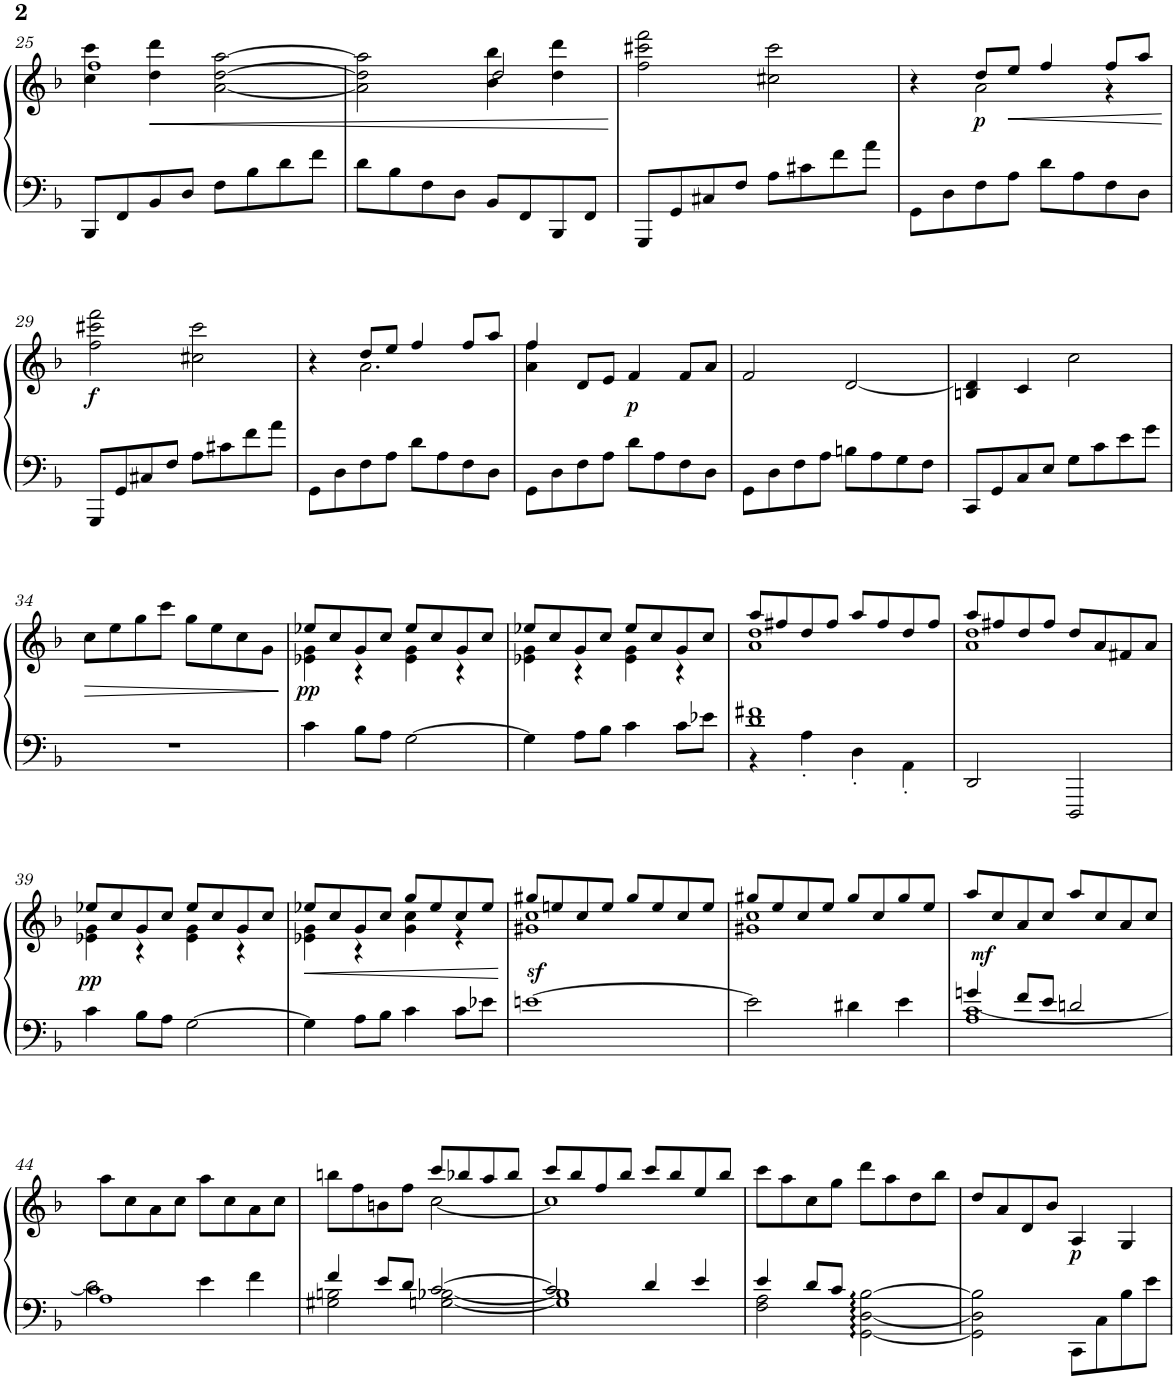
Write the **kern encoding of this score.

**kern	**kern	**dynam
*part1	*part1	*part1
*staff2	*staff1	*staff1/2
*I"Piano	*	*
*I'Pno.	*	*
!!LO:PB:g=z
*clefF4	*clefG2	*
*k[b-]	*k[b-]	*
*M4/4	*M4/4	*
*met(c)	*met(c)	*
=25	=25	=25
*	*^	*
8BBB-/L	1ff	4cc\ 4ccc\	.
8FF/	.	.	.
!	!	!	!LO:HP:b
8BB-/	.	4dd\ 4ddd\	<
8D/J	.	.	.
8F\L	.	[2a\ [>2dd\ [>2aa\	.
8B-\	.	.	.
8d\	.	.	.
8f\J	.	.	.
=26	=26	=26	=26
8d\L	2a\] 2dd\] 2aa\]	2ryy	.
8B-\	.	.	.
8F\	.	.	.
8D\J	.	.	.
8BB-/L	2dd/	4b-\ 4bb-\	.
8FF/	.	.	.
8BBB-/	.	4dd\ 4ddd\	.
8FF/J	.	.	.
*	*v	*v	*
.	.	[
=27	=27	=27
8GGG/L	2ff\ 2ccc#X\ 2fff\	.
8GG/	.	.
8C#X/	.	.
8F/J	.	.
8A\L	2cc#X\ 2ccc#\	.
8c#X\	.	.
8f\	.	.
8a\J	.	.
=28	=28	=28
*	*^	*
8GG\L	4r	4ryy	.
8D\	.	.	.
!	!	!	!LO:DY:b
8F\	8dd/L	2a\	p
!	!	!	!LO:HP:b
8A\J	8ee/J	.	<
8d\L	4ff/	.	.
8A\	.	.	.
8F\	8ff/L	4r	.
8D\J	8aa/J	.	.
*	*v	*v	*
.	.	[
!!LO:LB:g=z
=29	=29	=29
!	!	!LO:DY:b
8GGG/L	2ff\ 2ccc#X\ 2fff\	f
8GG/	.	.
8C#X/	.	.
8F/J	.	.
8A\L	2cc#X\ 2ccc#\	.
8c#X\	.	.
8f\	.	.
8a\J	.	.
=30	=30	=30
*	*^	*
8GG\L	4r	4ryy	.
8D\	.	.	.
8F\	8dd/L	2.a\	.
8A\J	8ee/J	.	.
8d\L	4ff/	.	.
8A\	.	.	.
8F\	8ff/L	.	.
8D\J	8aa/J	.	.
=31	=31	=31	=31
8GG\L	4ff/	4a\ 4ff\	.
8D\	.	.	.
8F\	8d/L	4ryy	.
8A\J	8e/J	.	.
!	!	!	!LO:DY:b
8d\L	4f/	2ryy	p
8A\	.	.	.
8F\	8f/L	.	.
8D\J	8a/J	.	.
*	*v	*v	*
=32	=32	=32
8GG\L	2f/	.
8D\	.	.
8F\	.	.
8A\J	.	.
8Bn\L	[2d/	.
8A\	.	.
8G\	.	.
8F\J	.	.
=33	=33	=33
8CC/L	4Bn/ 4d/]	.
8GG/	.	.
8C/	4c/	.
8E/J	.	.
8G\L	2cc\	.
8c\	.	.
8e\	.	.
8g\J	.	.
!!LO:LB:g=z
=34	=34	=34
!	!	!LO:HP:b
1r	8cc\L	>
.	8ee\	.
.	8gg\	.
.	8ccc\J	.
.	8gg\L	.
.	8ee\	.
.	8cc\	.
.	8g\J	.
.	.	]
=35	=35	=35
*	*^	*
!	!	!	!LO:DY:b
4c\	8ee-X/L	4e-X\ 4g\	pp
.	8cc/	.	.
8B-\L	8g/	4r	.
8A\J	8cc/J	.	.
[2G\	8ee-/L	4e-\ 4g\	.
.	8cc/	.	.
.	8g/	4r	.
.	8cc/J	.	.
=36	=36	=36	=36
4G\]	8ee-X/L	4e-X\ 4g\	.
.	8cc/	.	.
8A\L	8g/	4r	.
8B-\J	8cc/J	.	.
4c\	8ee-/L	4e-\ 4g\	.
.	8cc/	.	.
8c\L	8g/	4r	.
8e-X\J	8cc/J	.	.
=37	=37	=37	=37
*^	*	*	*
*	*^	*	*	*
1f#X	1d	4r	8aa/L	1a 1dd	.
.	.	.	8ff#X/	.	.
.	.	4A'\	8dd/	.	.
.	.	.	8ff#/J	.	.
.	.	4D'\	8aa/L	.	.
.	.	.	8ff#/	.	.
.	.	4AA'\	8dd/	.	.
.	.	.	8ff#/J	.	.
*v	*v	*v	*	*	*
=38	=38	=38	=38
2DD/	8aa/L	1a 1dd	.
.	8ff#X/	.	.
.	8dd/	.	.
.	8ff#/J	.	.
2DDD/	8dd/L	.	.
.	8a/	.	.
.	8f#X/	.	.
.	8a/J	.	.
!!LO:LB:g=z	!!
=39	=39	=39	=39
!	!	!	!LO:DY:b
4c\	8ee-X/L	4e-X\ 4g\	pp
.	8cc/	.	.
8B-\L	8g/	4r	.
8A\J	8cc/J	.	.
[2G\	8ee-/L	4e-\ 4g\	.
.	8cc/	.	.
.	8g/	4r	.
.	8cc/J	.	.
=40	=40	=40	=40
4G\]	8ee-X/L	4e-X\ 4g\	.
.	8cc/	.	.
8A\L	8g/	4r	.
8B-\J	8cc/J	.	.
4c\	8gg/L	4g\ 4cc\	.
.	8ee-/	.	.
8c\L	8cc/	4r	.
8e-X\J	8ee-/J	.	.
=41	=41	=41	=41
[1enz>	8gg#X/L	1g#X 1cc	.
.	8een/	.	.
.	8cc/	.	.
.	8ee/J	.	.
.	8gg#/L	.	.
.	8ee/	.	.
.	8cc/	.	.
.	8ee/J	.	.
=42	=42	=42	=42
2e\]	8gg#X/L	1g#X 1cc	.
.	8ee/	.	.
.	8cc/	.	.
.	8ee/J	.	.
4d#X\	8gg#/L	.	.
.	8cc/	.	.
4e\	8gg#/	.	.
.	8ee/J	.	.
*	*v	*v	*
=43	=43	=43
*^	*	*
*	*^	*	*
!	!	!	!	!LO:DY:a=2
[<1A [<1c	4gn/	1ryy	8aa/L	mf
.	.	.	8cc/	.
.	8f/L	.	8a/	.
.	8e/J	.	8cc/J	.
.	2dn/	.	8aa/L	.
.	.	.	8cc/	.
.	.	.	8a/	.
.	.	.	8cc/J	.
*	*v	*v	*	*
!!LO:LB:g=z
=44	=44	=44	=44
1A] 1c]	2d\	8aa\L	.
.	.	8cc\	.
.	.	8a\	.
.	.	8cc\J	.
.	4e\	8aa\L	.
.	.	8cc\	.
.	4f\	8a\	.
.	.	8cc\J	.
=45	=45	=45	=45
*	*	*^	*
4f/	2G#X\ 2Bn\	8bbn\L	2ryy	.
.	.	8ff\	.	.
8e/L	.	8bn\	.	.
8d/J	.	8ff\J	.	.
[2c/	[2Gn\ [2B-X\	8ccc/L	[2cc\	.
.	.	8bb-X/	.	.
.	.	8aa/	.	.
.	.	8bb-/J	.	.
=46	=46	=46	=46	=46
2c/]	1G] 1B-]	8ccc/L	1cc]	.
.	.	8bb-/	.	.
.	.	8ff/	.	.
.	.	8bb-/J	.	.
4d/	.	8ccc/L	.	.
.	.	8bb-/	.	.
4e/	.	8ee/	.	.
.	.	8bb-/J	.	.
*	*	*v	*v	*
=47	=47	=47	=47
4e/	2F\ 2A\	8ccc\L	.
.	.	8aa\	.
8d/L	.	8cc\	.
8c/J	.	8gg\J	.
2ryy	[2GG\: [2D\: [>2B-\:	8ddd\L	.
.	.	8aa\	.
.	.	8dd\	.
.	.	8bb-\J	.
=48	=48	=48	=48
1ryy	2GG\] 2D\] 2B-\]	8dd/L	.
.	.	8a/	.
.	.	8d/	.
.	.	8b-/J	.
!	!	!	!LO:DY:b
.	8CC\L	4A/	p
.	8C\	.	.
.	8B-\	4G/	.
.	8e\J	.	.
*v	*v	*	*
=	=	=
*-	*-	*-
